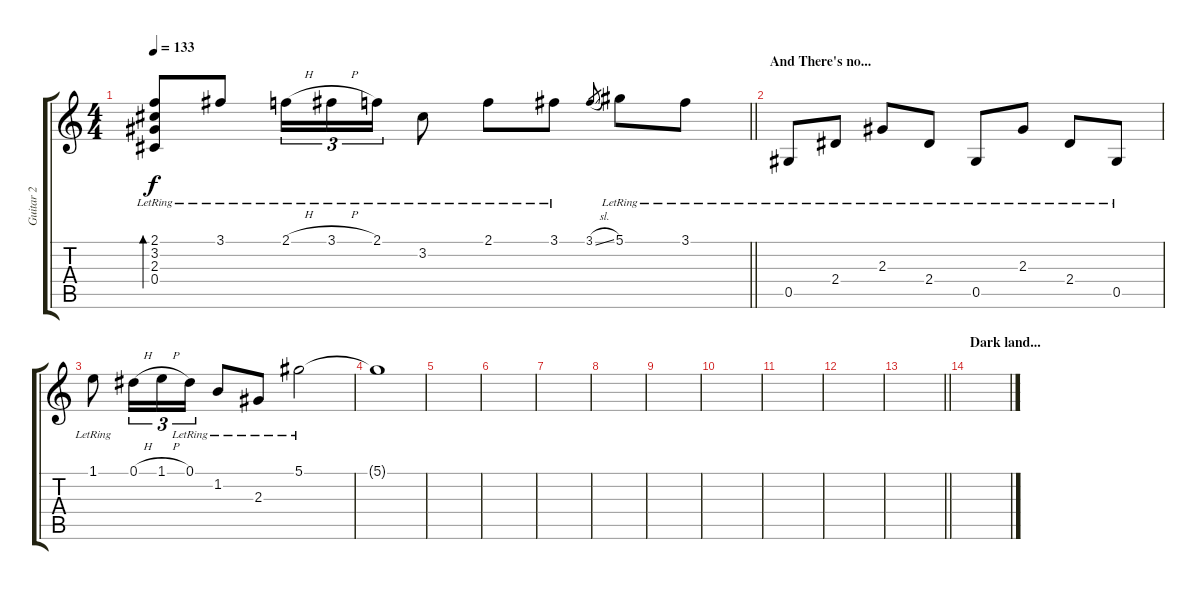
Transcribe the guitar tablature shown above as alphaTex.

\track ("Guitar 2" "Guitar 2") {instrument acousticguitarsteel}
\staff {score tabs}
\tuning (Eb4 Bb3 Gb3 Db3 Ab2 Eb2) {hide}
\ts (4 4)
\tempo 133
\clef g2
\barLineRight lightlight
\ks c
(2.1 3.2{lr} 2.3 0.4).8{bd 120 dy f} 3.1{lr}.8 2.1{h lr}.16{tu (3 2)} 3.1{h lr}.16{tu (3 2)} 2.1{lr}.16{tu (3 2)} 3.2{lr}.8 2.1{lr}.8 3.1{lr}.8 3.1{sl}.8{gr} 5.1{lr}.8 3.1{lr}.8 |
\section ("" "And There's no...")
0.5{lr}.8 2.4{lr}.8 2.3{lr}.8 2.4{lr}.8 0.5{lr}.8 2.3{lr}.8 2.4{lr}.8 0.5{lr}.8 |
1.1{lr}.8 0.1{h}.16{tu (3 2)} 1.1{h}.16{tu (3 2)} 0.1{lr}.16{tu (3 2)} 1.2{lr}.8 2.3{lr}.8 5.1{lr}.2 |
5.1{t}.1 |
|
|
|
|
|
|
|
|
\barLineRight lightlight
|
\section ("" "Dark land...")
